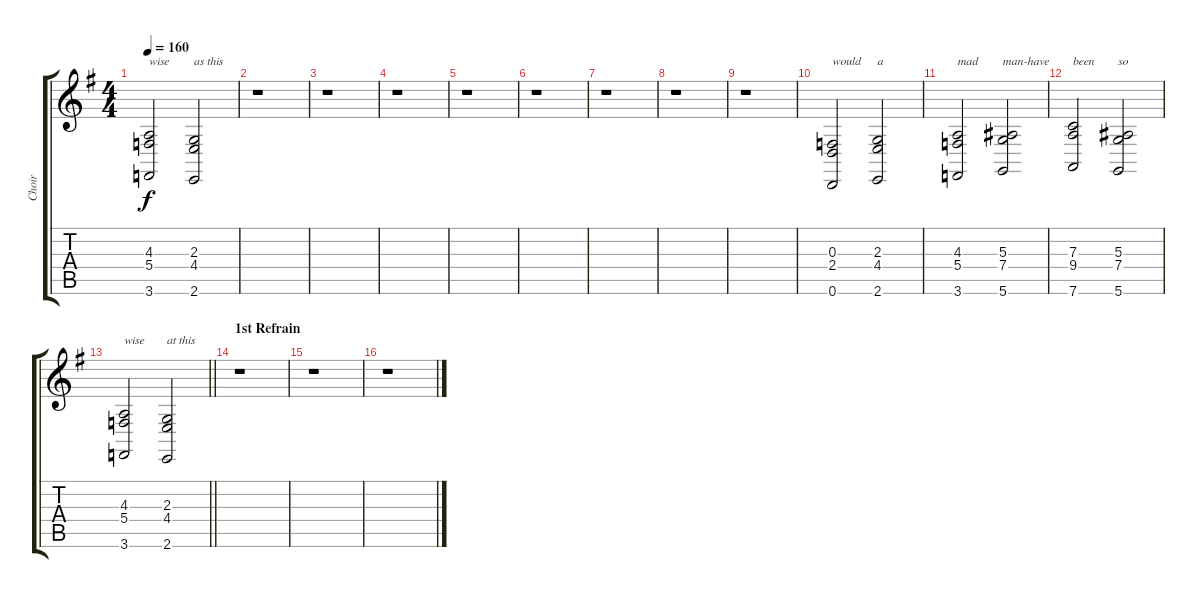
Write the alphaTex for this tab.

\track ("Choir" "Choir") {instrument lead1square}
\staff {score tabs}
\tuning (D4 A3 F3 C3 G2 D2) {hide}
\ts (4 4)
\tempo 160
\clef g2
\ks eminor
(4.3 5.4 3.6).2{txt "wise" dy f} (2.3 4.4 2.6).2{txt "as this"} |
r.1 |
r.1 |
r.1 |
r.1 |
r.1 |
r.1 |
r.1 |
r.1 |
(0.3 2.4 0.6).2{txt "would"} (2.3 4.4 2.6).2{txt "a"} |
(4.3 5.4 3.6).2{txt "mad"} (5.3 7.4 5.6).2{txt "man-have"} |
(7.3 9.4 7.6).2{txt "been"} (5.3 7.4 5.6).2{txt "so"} |
\barLineRight lightlight
(4.3 5.4 3.6).2{txt "wise"} (2.3 4.4 2.6).2{txt "at this"} |
\section ("" "1st Refrain")
r.1 |
r.1 |
r.1
